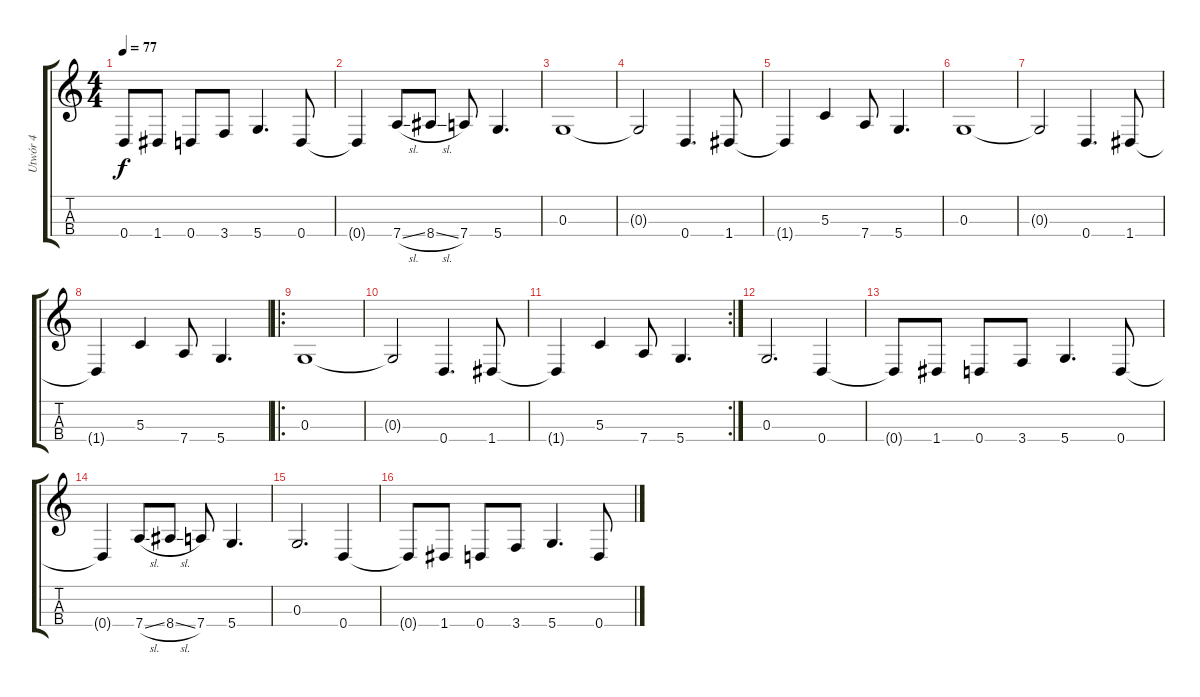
\track ("Utwór 4" "Utwór 4") {instrument electricbassfinger}
\staff {score tabs}
\tuning (E3 B2 G2 D2) {hide}
\ts (4 4)
\tempo 77
\clef g2
\ks c
0.4{t}.8{dy f} 1.4.8 0.4.8 3.4.8 5.4.4{d} 0.4.8 |
0.4{t}.4 7.4{sl}.8 8.4{sl}.8 7.4.8 5.4.4{d} |
0.3.1 |
0.3{t}.2 0.4.4{d} 1.4.8 |
1.4{t}.4 5.3.4 7.4.8 5.4.4{d} |
0.3.1 |
0.3{t}.2 0.4.4{d} 1.4.8 |
1.4{t}.4 5.3.4 7.4.8 5.4.4{d} |
\ro
0.3.1 |
0.3{t}.2 0.4.4{d} 1.4.8 |
\rc 2
1.4{t}.4 5.3.4 7.4.8 5.4.4{d} |
0.3.2{d} 0.4.4 |
0.4{t}.8 1.4.8 0.4.8 3.4.8 5.4.4{d} 0.4.8 |
0.4{t}.4 7.4{sl}.8 8.4{sl}.8 7.4.8 5.4.4{d} |
0.3.2{d} 0.4.4 |
0.4{t}.8 1.4.8 0.4.8 3.4.8 5.4.4{d} 0.4.8
